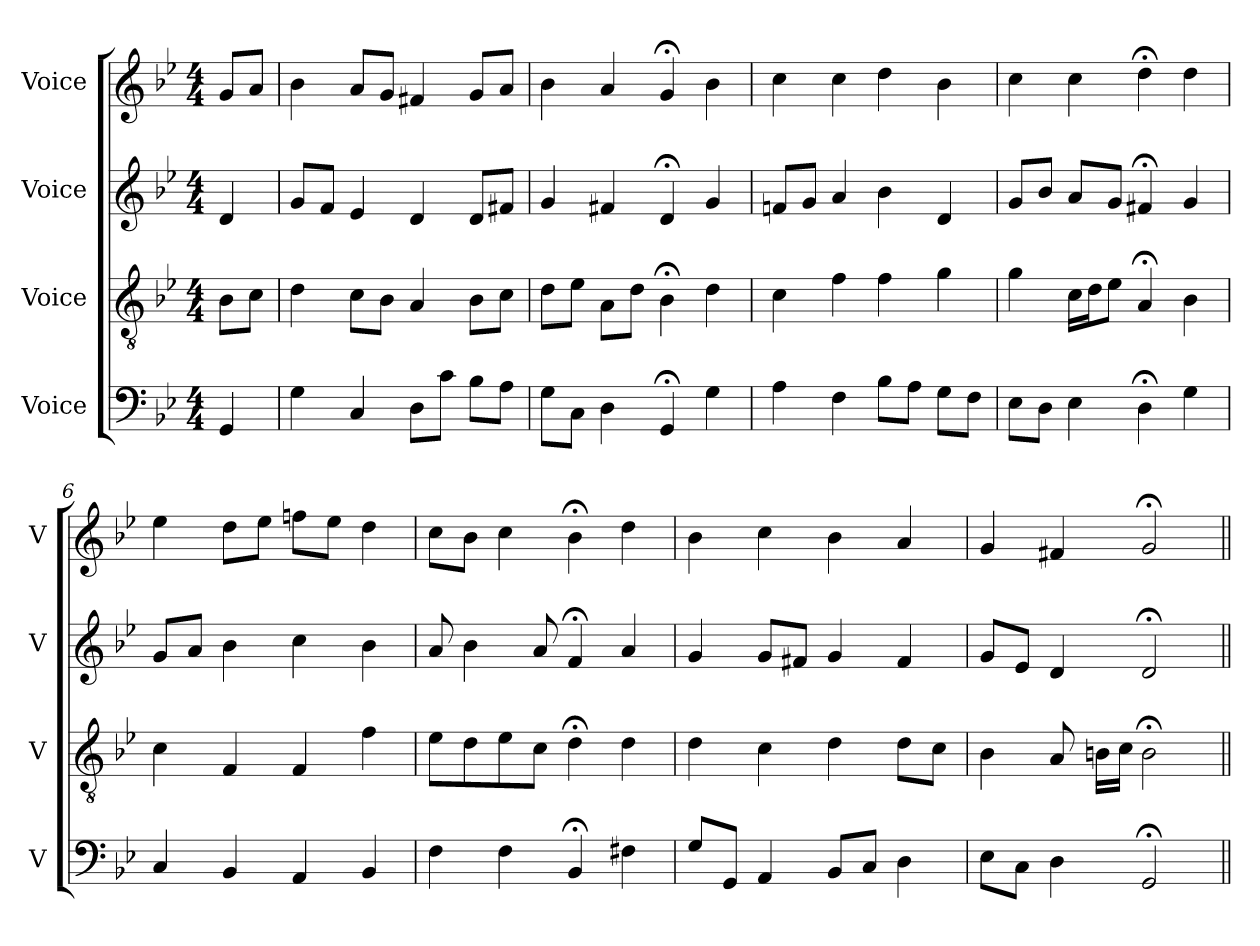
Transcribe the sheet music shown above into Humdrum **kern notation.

**kern	**kern	**kern	**kern
*part4	*part3	*part2	*part1
*staff4	*staff3	*staff2	*staff1
*I"Voice	*I"Voice	*I"Voice	*I"Voice
*I'V	*I'V	*I'V	*I'V
*clefF4	*clefGv2	*clefG2	*clefG2
*k[b-e-]	*k[b-e-]	*k[b-e-]	*k[b-e-]
*M4/4	*M4/4	*M4/4	*M4/4
=	=	=	=
4GG	8B-L	4d	8gL
.	8cJ	.	8aJ
=2	=2	=2	=2
4G	4d	8gL	4b-
.	.	8fJ	.
4C	8cL	4e-	8aL
.	8B-J	.	8gJ
8DL	4A	4d	4f#X
8cJ	.	.	.
8B-L	8B-L	8dL	8gL
8AJ	8cJ	8f#XJ	8aJ
=3	=3	=3	=3
8GL	8dL	4g	4b-
8CJ	8e-J	.	.
4D	8AL	4f#X	4a
.	8dJ	.	.
4GG;<	4B-;<	4d;<	4g;<
4G	4d	4g	4b-
=4	=4	=4	=4
4A	4c	8fnL	4cc
.	.	8gJ	.
4F	4f	4a	4cc
8B-L	4f	4b-	4dd
8AJ	.	.	.
8GL	4g	4d	4b-
8FJ	.	.	.
=5	=5	=5	=5
8E-L	4g	8gL	4cc
8DJ	.	8b-J	.
4E-	16cLL	8aL	4cc
.	16dJ	.	.
.	8e-J	8gJ	.
4D;<	4A;<	4f#X;<	4dd;<
4G	4B-	4g	4dd
=6	=6	=6	=6
4C	4c	8gL	4ee-
.	.	8aJ	.
4BB-	4F	4b-	8ddL
.	.	.	8ee-J
4AA	4F	4cc	8ffnL
.	.	.	8ee-J
4BB-	4f	4b-	4dd
=7	=7	=7	=7
4F	8e-L	8a	8ccL
.	8d	4b-	8b-J
4F	8e-	.	4cc
.	8cJ	8a	.
4BB-;<	4d;<	4f;<	4b-;<
4F#X	4d	4a	4dd
=8	=8	=8	=8
8GL	4d	4g	4b-
8GGJ	.	.	.
4AA	4c	8gL	4cc
.	.	8f#XJ	.
8BB-L	4d	4g	4b-
8CJ	.	.	.
4D	8dL	4f#	4a
.	8cJ	.	.
=9	=9	=9	=9
8E-L	4B-	8gL	4g
8CJ	.	8e-J	.
4D	8A	4d	4f#X
.	16BnLL	.	.
.	16cJJ	.	.
2GG;<	2B;<	2d;<	2g;<
=||	=||	=||	=||
*-	*-	*-	*-
